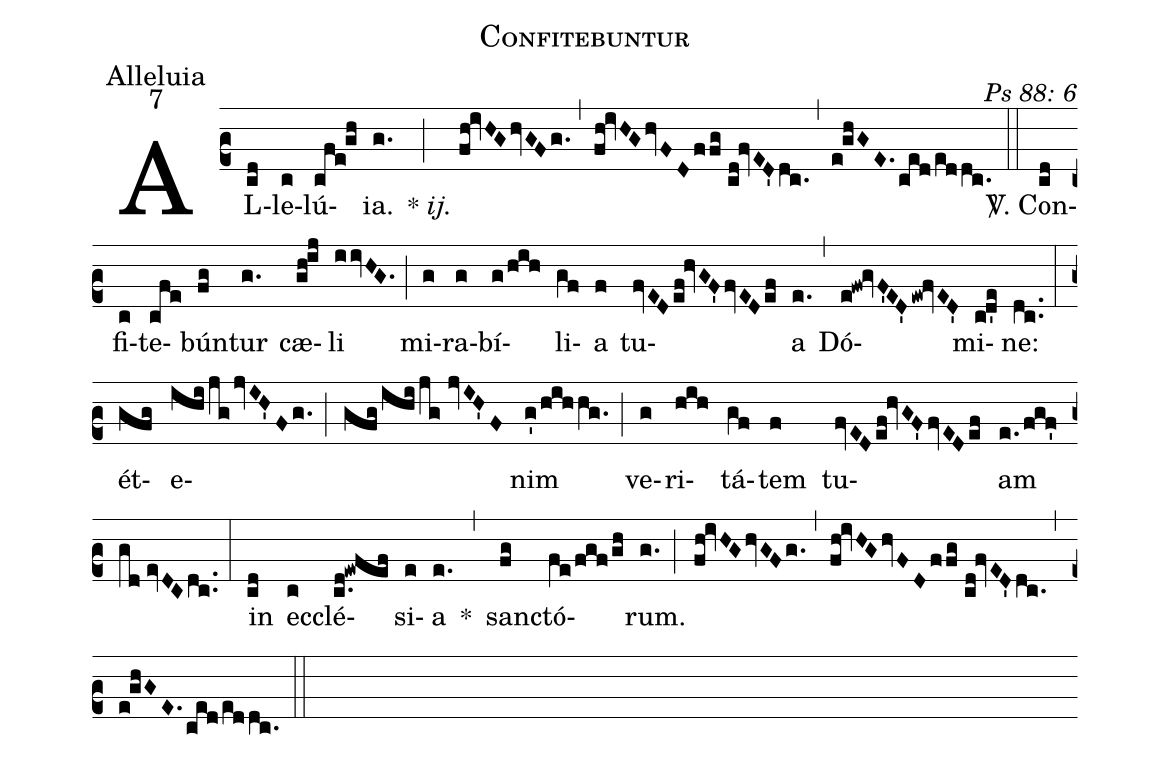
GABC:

name: Confitebuntur;
office-part: Alleluia;
mode: 7;
commentary: Ps 88: 6;
%%
(c2) AL(cd)le(c)lú(cfe!gh)ia.(g.) {*} <i>ij.</i>(;) (fh!ivHGhvGFg.) (,) (fh!ivHGhvFDffg//cd!fvED'dc.) (,) (e!ghGE.ced/eddc.) (::)
<sp>V/</sp>. Con(cd)fi(c)te(cfe)bún(fg)tur(g.) cæ(gh!ij)li(iivHG.) (;) mi(g)ra(g)bí(g/hih)li(gf)a(f) tu(fvEDef!hvGF'fvEDef)a(e.) (,) Dó(e!fw!gvF'ED'ew!fvED')mi(c!d'e)ne:(dc..) (:)
ét(gfg)e(ihi/jgjvIH'Fg.)(;)(gfg/ihi/jg//jvIH'F)nim(g'/hihhg.) (;) ve(g)ri(hih)tá(gf)tem(f) tu(fvEDef!hvGF'fvEDef)am(e./fgf'/gd//evDCdc..) (:)
in(cd) ec(c)clé(c.d!ewfef)si(e)a(e.) *(,) sanc(fg)tó(fe/fgf/gh)rum.(g.) (;) (fh!ivHGhvGFg.) (,) (fh!ivHGhvFDffg//cd!fvED'dc.) (,) (e!ghGE.ced/eddc.) (::)
